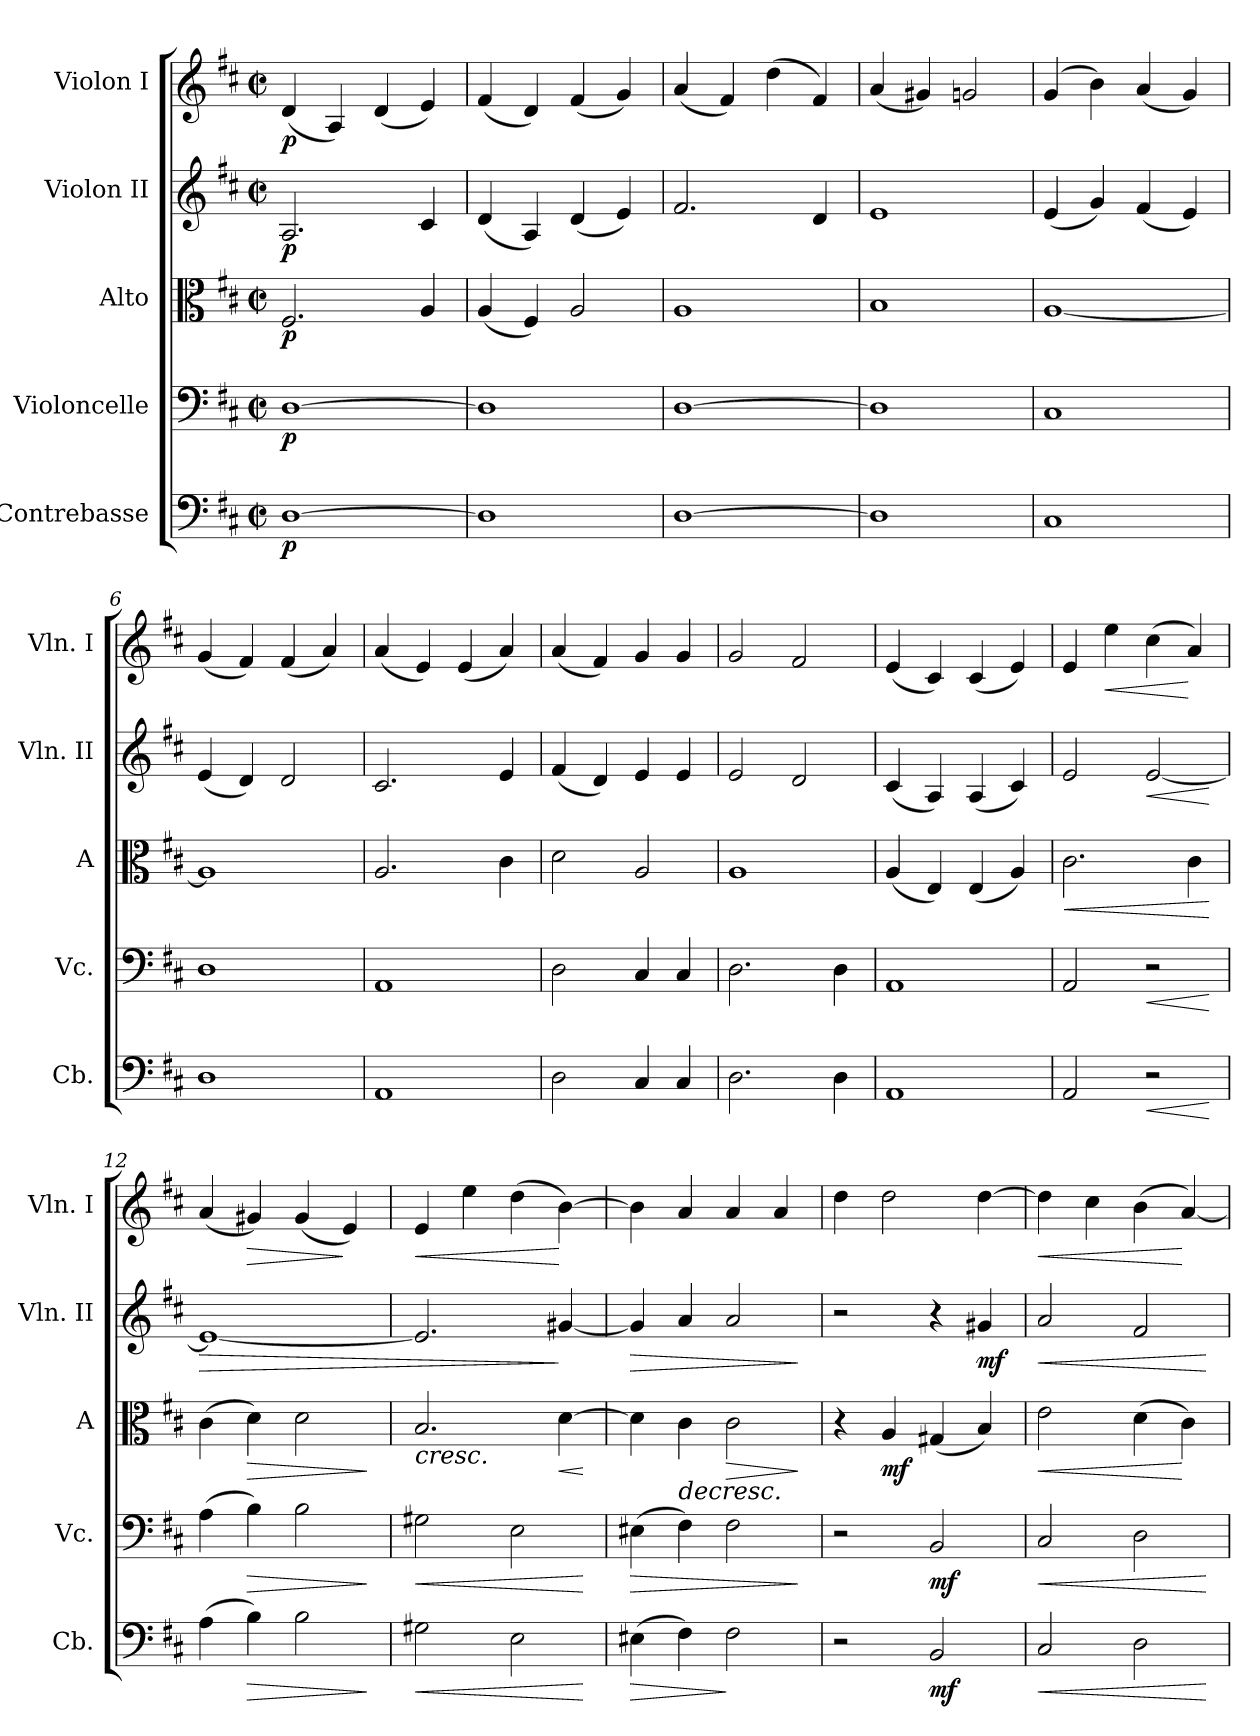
**kern	**dynam	**kern	**dynam	**kern	**dynam	**kern	**dynam	**kern	**dynam
*part5	*part5	*part4	*part4	*part3	*part3	*part2	*part2	*part1	*part1
*staff5	*staff5	*staff4	*staff4	*staff3	*staff3	*staff2	*staff2	*staff1	*staff1
*I"Contrebasse	*	*I"Violoncelle	*	*I"Alto	*	*I"Violon II	*	*I"Violon I	*
*I'Cb.	*	*I'Vc.	*	*I'A	*	*I'Vln. II	*	*I'Vln. I	*
*clefF4	*	*clefF4	*	*clefC3	*	*clefG2	*	*clefG2	*
*ITrd7c12	*	*	*	*	*	*	*	*	*
*k[f#c#]	*	*k[f#c#]	*	*k[f#c#]	*	*k[f#c#]	*	*k[f#c#]	*
*D:	*	*D:	*	*D:	*	*D:	*	*D:	*
*M2/2	*	*M2/2	*	*M2/2	*	*M2/2	*	*M2/2	*
*met(c|)	*	*met(c|)	*	*met(c|)	*	*met(c|)	*	*met(c|)	*
=1	=1	=1	=1	=1	=1	=1	=1	=1	=1
!	!LO:DY:b	!	!LO:DY:b	!	!LO:DY:b	!	!LO:DY:b	!	!LO:DY:b
[1DD	p	[1D	p	2.F#/	p	2.A/	p	(<4d/	p
.	.	.	.	.	.	.	.	4A/)	.
.	.	.	.	.	.	.	.	(<4d/	.
.	.	.	.	4A/	.	4c#/	.	4e/)	.
=2	=2	=2	=2	=2	=2	=2	=2	=2	=2
1DD]	.	1D]	.	(<4A/	.	(<4d/	.	(<4f#/	.
.	.	.	.	4F#/)	.	4A/)	.	4d/)	.
.	.	.	.	2A/	.	(<4d/	.	(<4f#/	.
.	.	.	.	.	.	4e/)	.	4g/)	.
=3	=3	=3	=3	=3	=3	=3	=3	=3	=3
[1DD	.	[1D	.	1A	.	2.f#/	.	(<4a/	.
.	.	.	.	.	.	.	.	4f#/)	.
.	.	.	.	.	.	.	.	(>4dd\	.
.	.	.	.	.	.	4d/	.	4f#/)	.
=4	=4	=4	=4	=4	=4	=4	=4	=4	=4
1DD]	.	1D]	.	1B	.	1e	.	(<4a/	.
.	.	.	.	.	.	.	.	4g#X/)	.
.	.	.	.	.	.	.	.	2gn/	.
!!LO:LB:g=z
=5	=5	=5	=5	=5	=5	=5	=5	=5	=5
1CC#	.	1C#	.	[1A	.	(<4e/	.	(>4g/	.
.	.	.	.	.	.	4g/)	.	4b\)	.
.	.	.	.	.	.	(<4f#/	.	(<4a/	.
.	.	.	.	.	.	4e/)	.	4g/)	.
=6	=6	=6	=6	=6	=6	=6	=6	=6	=6
1DD	.	1D	.	1A]	.	(<4e/	.	(<4g/	.
.	.	.	.	.	.	4d/)	.	4f#/)	.
.	.	.	.	.	.	2d/	.	(<4f#/	.
.	.	.	.	.	.	.	.	4a/)	.
=7	=7	=7	=7	=7	=7	=7	=7	=7	=7
1AAA	.	1AA	.	2.A/	.	2.c#/	.	(<4a/	.
.	.	.	.	.	.	.	.	4e/)	.
.	.	.	.	.	.	.	.	(<4e/	.
.	.	.	.	4c#\	.	4e/	.	4a/)	.
=8	=8	=8	=8	=8	=8	=8	=8	=8	=8
2DD\	.	2D\	.	2d\	.	(<4f#/	.	(<4a/	.
.	.	.	.	.	.	4d/)	.	4f#/)	.
4CC#/	.	4C#/	.	2A/	.	4e/	.	4g/	.
4CC#/	.	4C#/	.	.	.	4e/	.	4g/	.
!!LO:PB:g=z
=9	=9	=9	=9	=9	=9	=9	=9	=9	=9
2.DD\	.	2.D\	.	1A	.	2e/	.	2g/	.
.	.	.	.	.	.	2d/	.	2f#/	.
4DD\	.	4D\	.	.	.	.	.	.	.
=10	=10	=10	=10	=10	=10	=10	=10	=10	=10
1AAA	.	1AA	.	(<4A/	.	(<4c#/	.	(<4e/	.
.	.	.	.	4E/)	.	4A/)	.	4c#/)	.
.	.	.	.	(<4E/	.	(<4A/	.	(<4c#/	.
.	.	.	.	4A/)	.	4c#/)	.	4e/)	.
=11	=11	=11	=11	=11	=11	=11	=11	=11	=11
!	!	!	!	!	!LO:HP:b	!	!	!	!
2AAA/	.	2AA/	.	2.c#\	<	2e/	.	4e/	.
!	!	!	!	!	!	!	!	!	!LO:HP:b
.	.	.	.	.	.	.	.	4ee\	<
!	!LO:HP:b	!	!LO:HP:b	!	!	!	!LO:HP:b	!	!
2r	<	2r	<	.	.	[2e/	<	(>4cc#\	.
.	.	.	.	4c#\	.	.	.	4a/)	[
.	[	.	[	.	[	.	[	.	.
=12	=12	=12	=12	=12	=12	=12	=12	=12	=12
!	!	!	!	!	!	!	!LO:HP:b	!	!
(>4AA\	.	(>4A\	.	(>4c#\	.	1e_	>	(<4a/	.
!	!LO:HP:b	!	!LO:HP:b	!	!LO:HP:b	!	!	!	!LO:HP:b
4BB\)	>	4B\)	>	4d\)	>	.	.	4g#X/)	>
2BB\	.	2B\	.	2d\	.	.	.	(<4g#/	.
.	.	.	.	.	.	.	.	4e/)	]
.	]	.	]	.	]	.	.	.	.
!!LO:LB:g=z
=13	=13	=13	=13	=13	=13	=13	=13	=13	=13
!	!LO:HP:b	!	!LO:HP:b	!	!LO:HP:b	!	!	!	!LO:HP:b
2GG#X\	<	2G#X\	<	2.B/	<	2.e/]	.	4e/	<
.	.	.	.	.	.	.	.	4ee\	.
2EE\	.	2E\	.	.	.	.	.	(>4dd\	.
!	!	!	!	!	!LO:HP:b	!	!	!	!
.	.	.	.	[4d\	<	[4g#X/	]	[4b\)	[
.	[	.	[	.	[	.	.	.	.
=14	=14	=14	=14	=14	=14	=14	=14	=14	=14
!	!LO:HP:b	!	!LO:HP:b	!	!	!	!LO:HP:b	!	!
(>4EE#X\	>	(>4E#X\	>	4d\]	.	4g#/]	>	4b\]	.
!	!	!	!	!	!LO:HP:n=1:b	!	!	!	!
4FF#\)	.	4F#\)	.	4c#\	[ >	4a/	.	4a/	.
!	!	!	!	!	!LO:HP:b	!	!	!	!
2FF#\	]	2F#\	.	2c#\	>	2a/	.	4a/	.
!	!	!	!	!	!	!	!	!	!LO:DY:b
!	!	!	!	!	!	!	!	!	!LO:DY:n=1:b
.	.	.	.	.	.	.	.	4a/	f mf
.	.	.	]	.	] ]	.	]	.	.
=15	=15	=15	=15	=15	=15	=15	=15	=15	=15
2r	.	2r	.	4r	.	2r	.	4dd\	.
!	!	!	!	!	!LO:DY:b	!	!	!	!
.	.	.	.	4A/	mf	.	.	2dd\	.
!	!LO:DY:b	!	!LO:DY:b	!	!	!	!	!	!
2BBB/	mf	2BB/	mf	(<4G#X/	.	4r	.	.	.
!	!	!	!	!	!	!	!LO:DY:b	!	!
.	.	.	.	4B/)	.	4g#X/	mf	[4dd\	.
=16	=16	=16	=16	=16	=16	=16	=16	=16	=16
!	!LO:HP:b	!	!LO:HP:b	!	!LO:HP:b	!	!LO:HP:b	!	!LO:HP:b
2CC#/	<	2C#/	<	2e\	<	2a/	<	4dd\]	<
.	.	.	.	.	.	.	.	4cc#\	.
2DD\	.	2D\	.	(>4d\	.	2f#/	.	(>4b\	.
.	.	.	.	4c#\)	[	.	.	[4a/)	[
.	[	.	[	.	.	.	[	.	.
=	=	=	=	=	=	=	=	=	=
*-	*-	*-	*-	*-	*-	*-	*-	*-	*-
